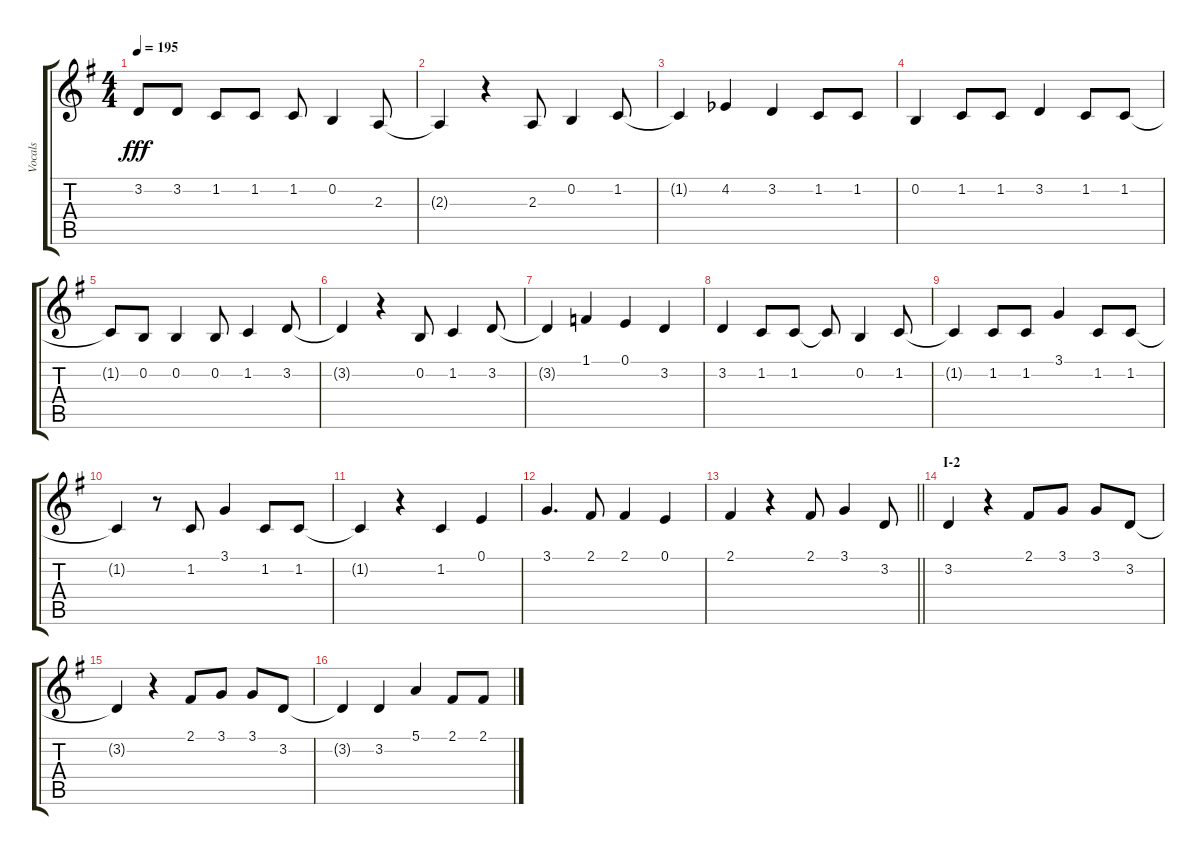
\track ("Vocals" "Vocals") {instrument voiceoohs}
\staff {score tabs}
\tuning (E4 B3 G3 D3 A2 E2) {hide}
\ts (4 4)
\tempo 195
\clef g2
\ks g
3.2{t}.8{dy fff} 3.2.8 1.2.8 1.2.8 1.2.8 0.2.4 2.3.8 |
2.3{t}.4 r.4 2.3.8 0.2.4 1.2.8 |
1.2{t}.4 4.2{acc b}.4 3.2.4 1.2.8 1.2.8 |
0.2.4 1.2.8 1.2.8 3.2.4 1.2.8 1.2.8 |
1.2{t}.8 0.2.8 0.2.4 0.2.8 1.2.4 3.2.8 |
3.2{t}.4 r.4 0.2.8 1.2.4 3.2.8 |
3.2{t}.4 1.1.4 0.1.4 3.2.4 |
3.2.4 1.2.8 1.2.8 1.2{t}.8 0.2.4 1.2.8 |
1.2{t}.4 1.2.8 1.2.8 3.1.4 1.2.8 1.2.8 |
1.2{t}.4 r.8 1.2.8 3.1.4 1.2.8 1.2.8 |
1.2{t}.4 r.4 1.2.4 0.1.4 |
3.1.4{d} 2.1.8 2.1.4 0.1.4 |
\barLineRight lightlight
2.1.4 r.4 2.1.8 3.1.4 3.2.8 |
\section ("" "I-2")
3.2.4 r.4 2.1.8 3.1.8 3.1.8 3.2.8 |
3.2{t}.4 r.4 2.1.8 3.1.8 3.1.8 3.2.8 |
3.2{t}.4 3.2.4 5.1.4 2.1.8 2.1.8
